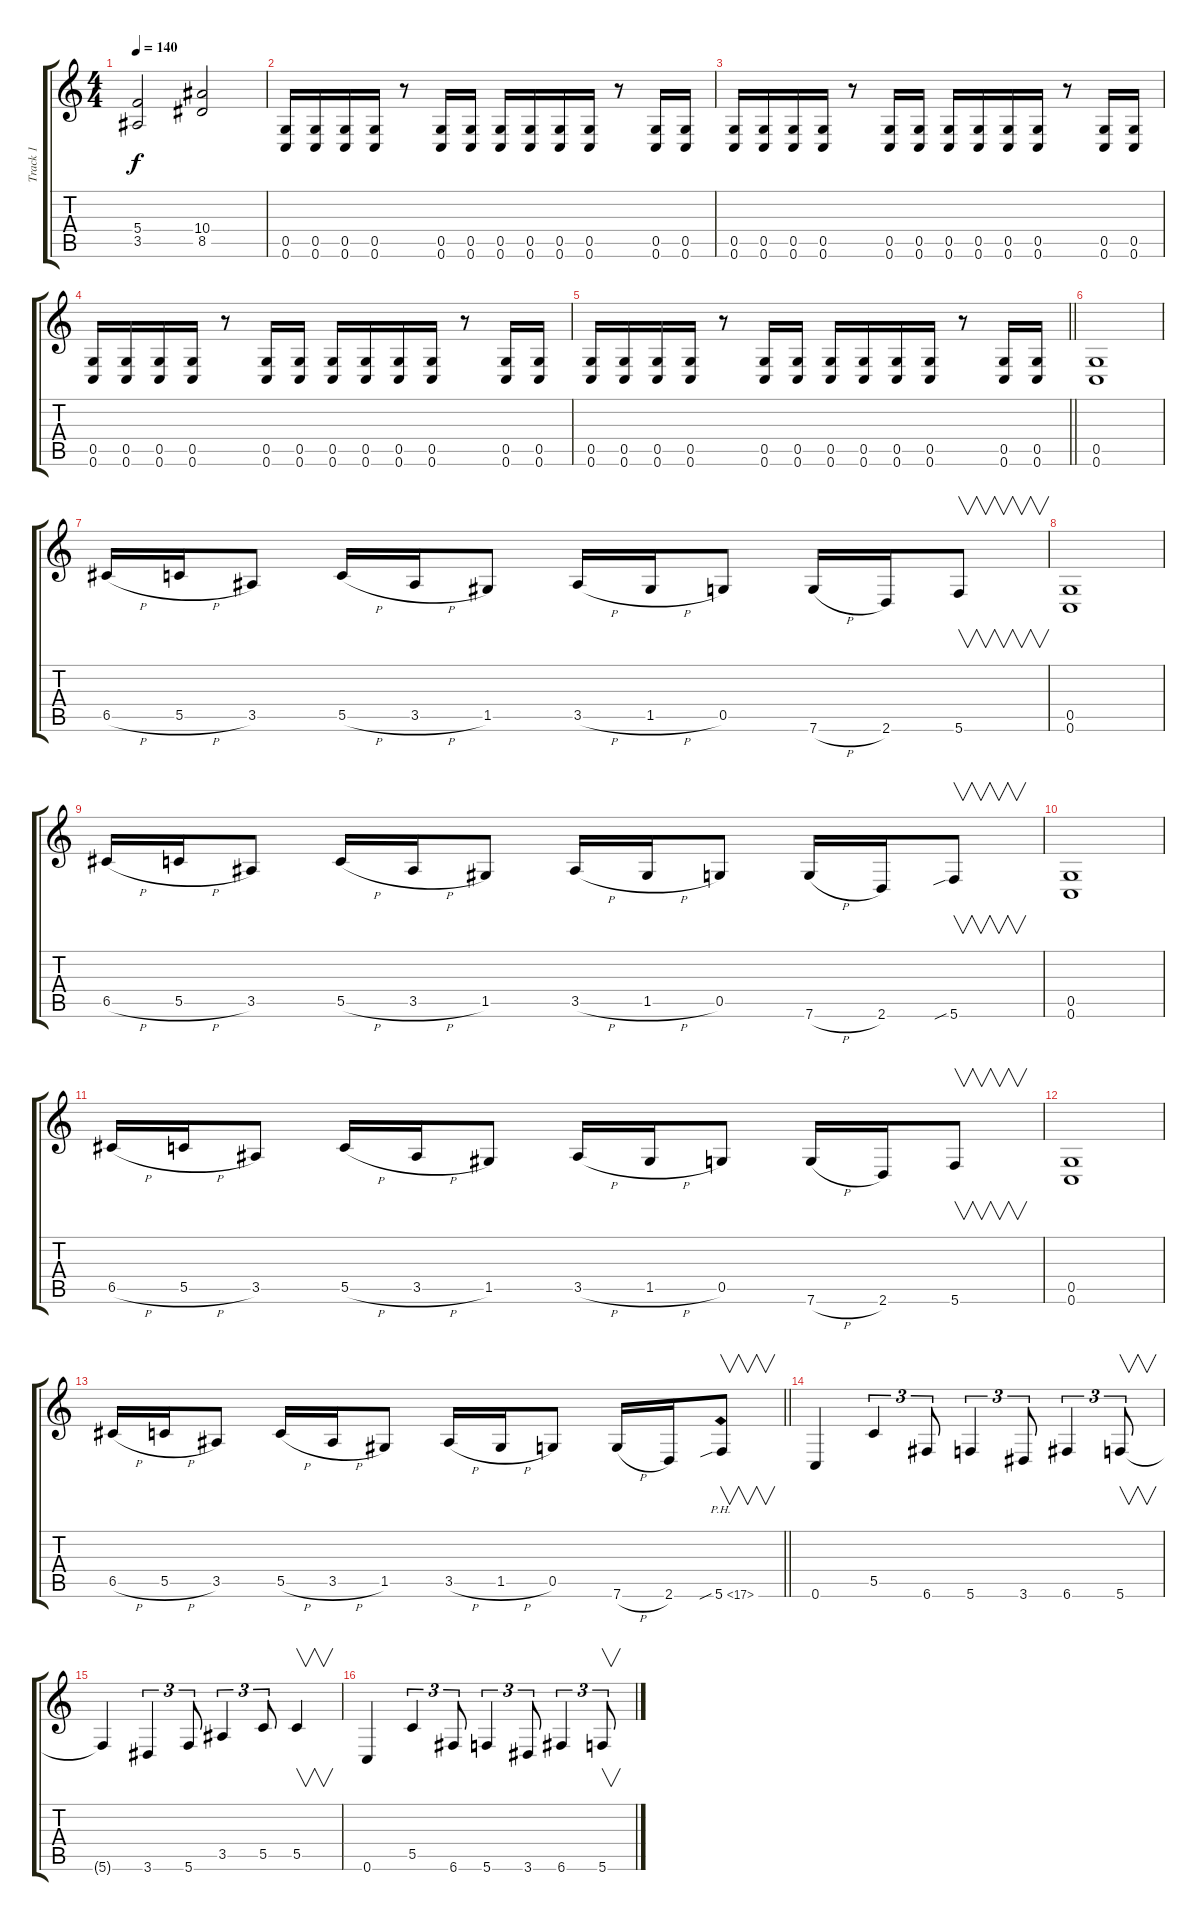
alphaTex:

\track ("Track 1" "Track 1") {instrument distortionguitar}
\staff {score tabs}
\tuning (D4 A3 F3 C3 G2 C2) {hide}
\ts (4 4)
\tempo 140
\clef g2
\ks c
(5.4 3.5).2{dy f} (10.4 8.5).2 |
(0.5 0.6).16 (0.5 0.6).16 (0.5 0.6).16 (0.5 0.6).16 r.8 (0.5 0.6).16 (0.5 0.6).16 (0.5 0.6).16 (0.5 0.6).16 (0.5 0.6).16 (0.5 0.6).16 r.8 (0.5 0.6).16 (0.5 0.6).16 |
(0.5 0.6).16 (0.5 0.6).16 (0.5 0.6).16 (0.5 0.6).16 r.8 (0.5 0.6).16 (0.5 0.6).16 (0.5 0.6).16 (0.5 0.6).16 (0.5 0.6).16 (0.5 0.6).16 r.8 (0.5 0.6).16 (0.5 0.6).16 |
(0.5 0.6).16 (0.5 0.6).16 (0.5 0.6).16 (0.5 0.6).16 r.8 (0.5 0.6).16 (0.5 0.6).16 (0.5 0.6).16 (0.5 0.6).16 (0.5 0.6).16 (0.5 0.6).16 r.8 (0.5 0.6).16 (0.5 0.6).16 |
\barLineRight lightlight
(0.5 0.6).16 (0.5 0.6).16 (0.5 0.6).16 (0.5 0.6).16 r.8 (0.5 0.6).16 (0.5 0.6).16 (0.5 0.6).16 (0.5 0.6).16 (0.5 0.6).16 (0.5 0.6).16 r.8 (0.5 0.6).16 (0.5 0.6).16 |
\section ("" "")
(0.5 0.6).1 |
6.5{h}.16 5.5{h}.16 3.5.8 5.5{h}.16 3.5{h}.16 1.5.8 3.5{h}.16 1.5{h}.16 0.5.8 7.6{h}.16 2.6.16 5.6.8{v} |
(0.5 0.6).1 |
6.5{h}.16 5.5{h}.16 3.5.8 5.5{h}.16 3.5{h}.16 1.5.8 3.5{h}.16 1.5{h}.16 0.5.8 7.6{h}.16 2.6.16 5.6{sib}.8{v} |
(0.5 0.6).1 |
6.5{h}.16 5.5{h}.16 3.5.8 5.5{h}.16 3.5{h}.16 1.5.8 3.5{h}.16 1.5{h}.16 0.5.8 7.6{h}.16 2.6.16 5.6.8{v} |
(0.5 0.6).1 |
\barLineRight lightlight
6.5{h}.16 5.5{h}.16 3.5.8 5.5{h}.16 3.5{h}.16 1.5.8 3.5{h}.16 1.5{h}.16 0.5.8 7.6{h}.16 2.6.16 5.6{ph 12 sib}.8{v instrument guitarharmonics} |
\section ("" "")
0.6.4{instrument distortionguitar} 5.5.4{tu (3 2)} 6.6.8{tu (3 2)} 5.6.4{tu (3 2)} 3.6.8{tu (3 2)} 6.6.4{tu (3 2)} 5.6.8{v tu (3 2) instrument guitarharmonics} |
5.6{t}.4 3.6.4{tu (3 2) instrument distortionguitar} 5.6.8{tu (3 2)} 3.5.4{tu (3 2)} 5.5.8{tu (3 2)} 5.5.4{v instrument guitarharmonics} |
0.6.4{instrument distortionguitar} 5.5.4{tu (3 2)} 6.6.8{tu (3 2)} 5.6.4{tu (3 2)} 3.6.8{tu (3 2)} 6.6.4{tu (3 2)} 5.6.8{v tu (3 2) instrument guitarharmonics}
